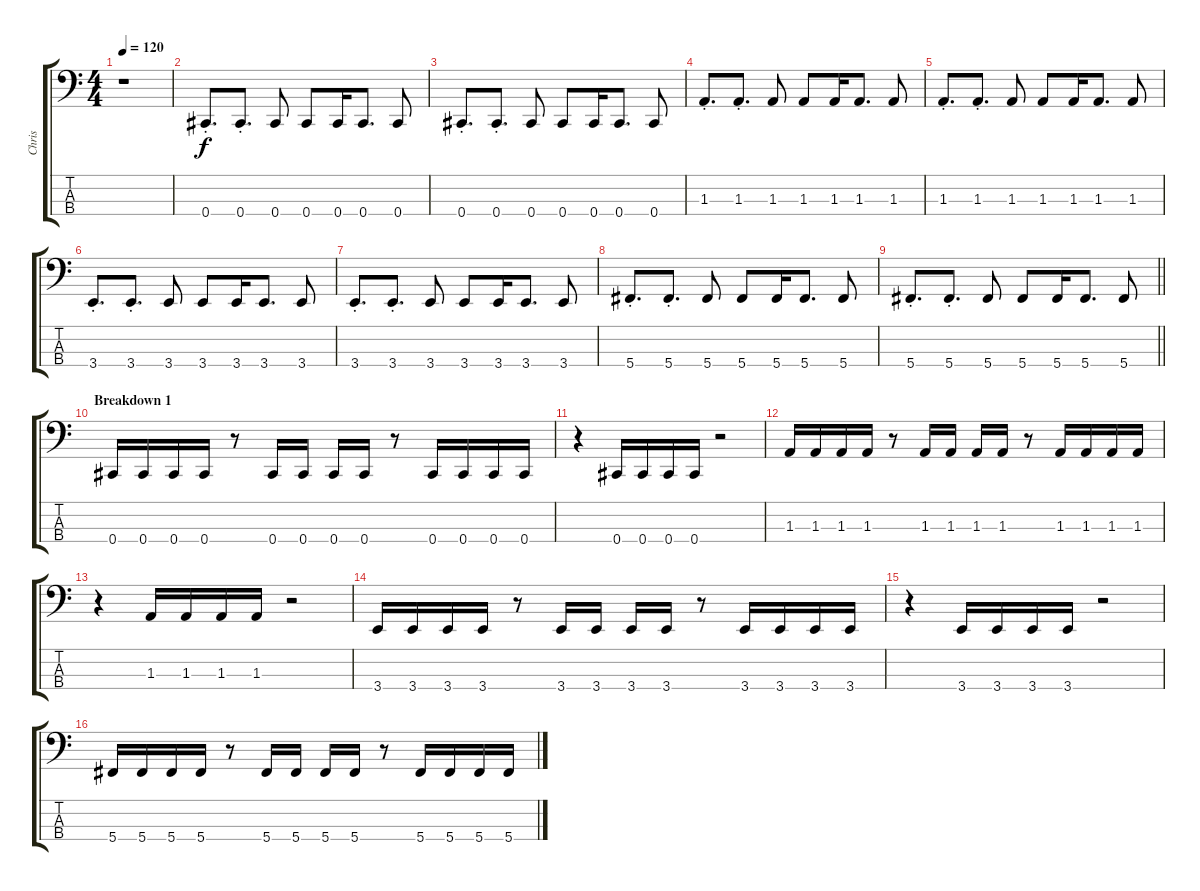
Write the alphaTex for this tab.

\track ("Chris" "Chris") {instrument electricbasspick}
\staff {score tabs}
\tuning (Gb2 Db2 Ab1 Db1) {hide}
\ts (4 4)
\tempo 120
\clef f4
\ks c
r.1{dy f} |
0.4{st}.8{d} 0.4{st}.8{d} 0.4.8 0.4.8 0.4.16 0.4.8{d} 0.4.8 |
0.4{st}.8{d} 0.4{st}.8{d} 0.4.8 0.4.8 0.4.16 0.4.8{d} 0.4.8 |
1.3{st}.8{d} 1.3{st}.8{d} 1.3.8 1.3.8 1.3.16 1.3.8{d} 1.3.8 |
1.3{st}.8{d} 1.3{st}.8{d} 1.3.8 1.3.8 1.3.16 1.3.8{d} 1.3.8 |
3.4{st}.8{d} 3.4{st}.8{d} 3.4.8 3.4.8 3.4.16 3.4.8{d} 3.4.8 |
3.4{st}.8{d} 3.4{st}.8{d} 3.4.8 3.4.8 3.4.16 3.4.8{d} 3.4.8 |
5.4{st}.8{d} 5.4{st}.8{d} 5.4.8 5.4.8 5.4.16 5.4.8{d} 5.4.8 |
\barLineRight lightlight
5.4{st}.8{d} 5.4{st}.8{d} 5.4.8 5.4.8 5.4.16 5.4.8{d} 5.4.8 |
\section ("" "Breakdown 1")
0.4.16 0.4.16 0.4.16 0.4.16 r.8 0.4.16 0.4.16 0.4.16 0.4.16 r.8 0.4.16 0.4.16 0.4.16 0.4.16 |
r.4 0.4.16 0.4.16 0.4.16 0.4.16 r.2 |
1.3.16 1.3.16 1.3.16 1.3.16 r.8 1.3.16 1.3.16 1.3.16 1.3.16 r.8 1.3.16 1.3.16 1.3.16 1.3.16 |
r.4 1.3.16 1.3.16 1.3.16 1.3.16 r.2 |
3.4.16 3.4.16 3.4.16 3.4.16 r.8 3.4.16 3.4.16 3.4.16 3.4.16 r.8 3.4.16 3.4.16 3.4.16 3.4.16 |
r.4 3.4.16 3.4.16 3.4.16 3.4.16 r.2 |
5.4.16 5.4.16 5.4.16 5.4.16 r.8 5.4.16 5.4.16 5.4.16 5.4.16 r.8 5.4.16 5.4.16 5.4.16 5.4.16
